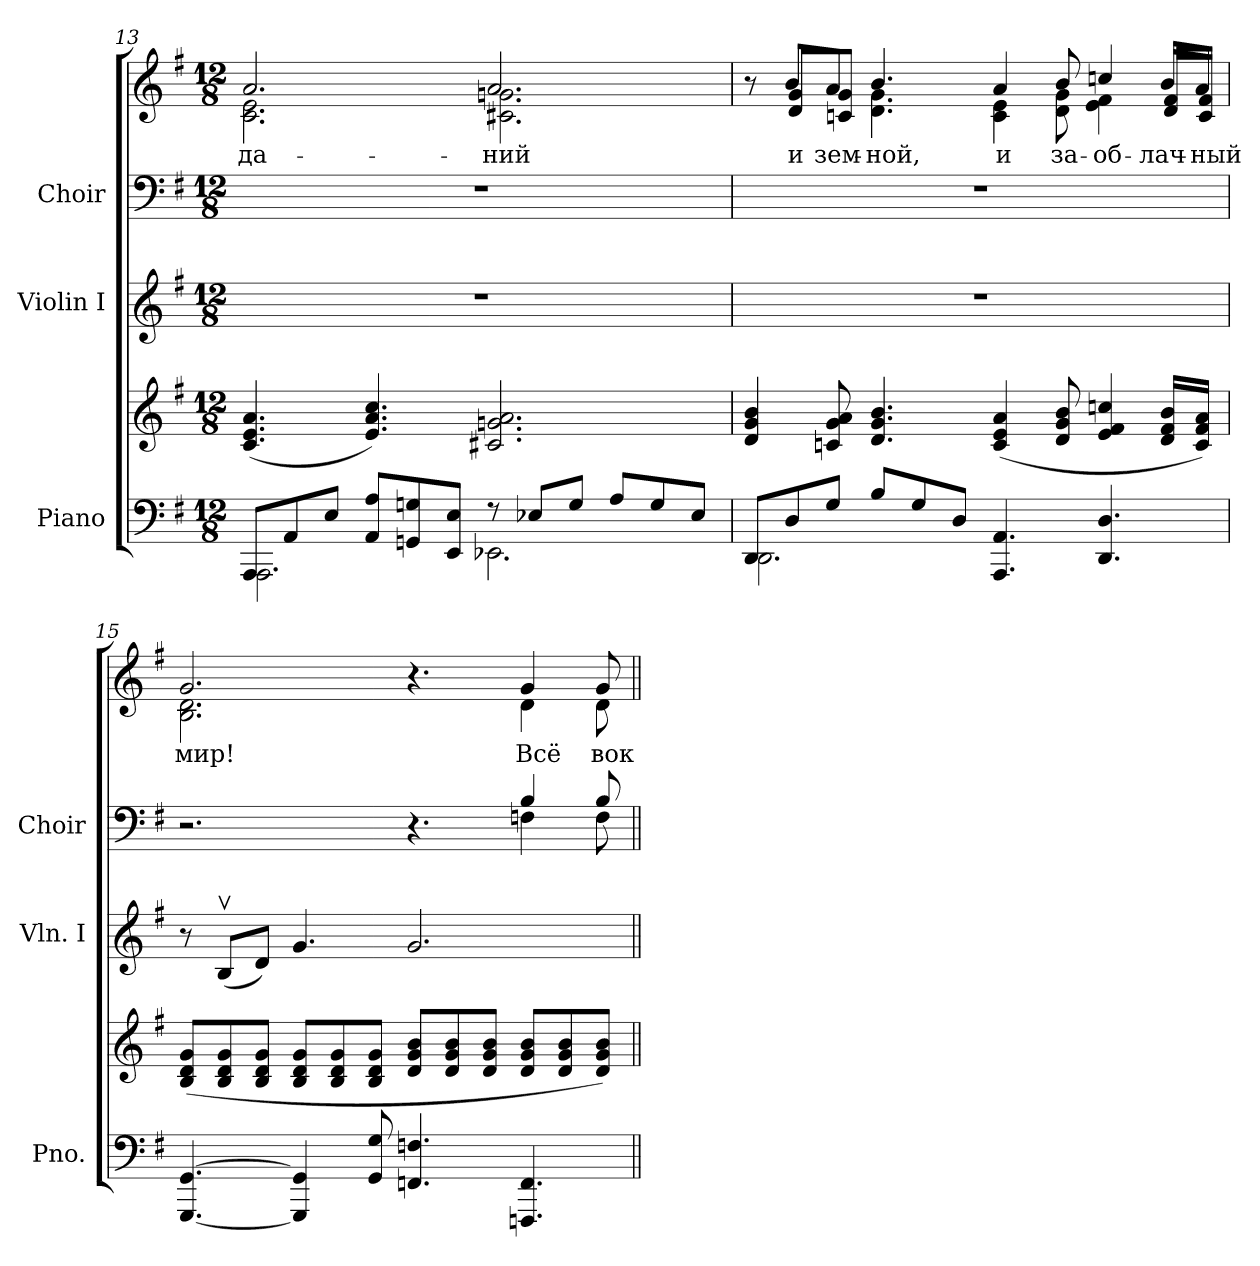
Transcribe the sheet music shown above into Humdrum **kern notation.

**kern	**kern	**kern	**kern	**kern	**text	**dynam
*part3	*part3	*part2	*part1	*part1	*part1	*part1
*staff5	*staff4	*staff3	*staff2	*staff1	*staff1	*staff1/2
*I"Piano	*	*I"Violin I	*I"Choir	*	*	*
*I'Pno.	*	*I'Vln. I	*I'Choir	*	*	*
*clefF4	*clefG2	*clefG2	*clefF4	*clefG2	*	*
*k[f#]	*k[f#]	*k[f#]	*k[f#]	*k[f#]	*	*
*G:	*G:	*G:	*G:	*G:	*	*
*M12/8	*M12/8	*M12/8	*M12/8	*M12/8	*	*
=13	=13	=13	=13	=13	=13	=13
*^	*	*	*	*	*	*
!	!	!	!LO:N:vis=1	!LO:N:vis=1	!	!	!
*	*	*	*	*	*^	*	*
!	!	!	!	!	!	!	!LO:LY:b:color=#000000	!
8AAAi/L	2.AAAi\	(4.ci/ 4.ei 4.ai	1.r	1.r	2.ai/	2.ci\ 2.ei	-да-	.
8AAi/	.	.	.	.	.	.	.	.
8Ei/J	.	.	.	.	.	.	.	.
8AAi/ 8AiL	.	4.ei/ 4.ai 4.cci)	.	.	.	.	.	.
8GGni/ 8Gni	.	.	.	.	.	.	.	.
8EEi/ 8EiJ	.	.	.	.	.	.	.	.
!	!	!	!	!	!	!	!LO:LY:b:color=#000000	!
8r	2.EE-Xi\	2.c#Xi/ 2.gni 2.ai	.	.	2.ai/	2.c#Xi\ 2.gni	-ний	.
8E-Xi/L	.	.	.	.	.	.	.	.
8Gi/J	.	.	.	.	.	.	.	.
8Ai/L	.	.	.	.	.	.	.	.
8Gi/	.	.	.	.	.	.	.	.
8E-i/J	.	.	.	.	.	.	.	.
=14	=14	=14	=14	=14	=14	=14	=14	=14
!	!	!	!LO:N:vis=1	!LO:N:vis=1	!	!	!	!
8DDi/L	2.DDi\	4di/ 4gi 4bi	1.r	1.r	8r	8ryy	.	.
!	!	!	!	!	!	!	!LO:LY:b:color=#000000	!
8Di/	.	.	.	.	8bi/L	8di/ 8gi/L	и	.
!	!	!	!	!	!	!	!LO:LY:b:color=#000000	!
8Gi/J	.	8cni/ 8gi 8ai	.	.	8ai/J	8cni/ 8gi/J	зем-	.
!	!	!	!	!	!	!	!LO:LY:b:color=#000000	!
8Bi/L	.	4.di/ 4.gi 4.bi	.	.	4.bi/	4.di\ 4.gi	-ной,	.
8Gi/	.	.	.	.	.	.	.	.
8Di/J	.	.	.	.	.	.	.	.
!	!	!	!	!	!	!	!LO:LY:b:color=#000000	!
4.AAAi/ 4.AAi	4.ryy	(4ci/ 4ei 4ai	.	.	4ai/	4ci\ 4ei	и	.
!	!	!	!	!	!	!	!LO:LY:b:color=#000000	!
.	.	8di/ 8gi 8bi	.	.	8bi/	8di\ 8gi	за-	.
!	!	!	!	!	!	!	!LO:LY:b:color=#000000	!
4.DDi/ 4.Di	4.ryy	4ei/ 4f#i 4ccni	.	.	4ccni/	4ei\ 4f#i	-об-	.
!	!	!	!	!	!	!	!LO:LY:b:color=#000000	!
.	.	16di/ 16f#i 16biLL	.	.	16bi/LL	16di/ 16f#i/LL	-лач-	.
!	!	!	!	!	!	!	!LO:LY:b:color=#000000	!
.	.	16ci/ 16f#i 16aiJJ)	.	.	16ai/JJ	16ci/ 16f#i/JJ	-ный	.
*v	*v	*	*	*	*	*	*	*
!!LO:LB:g=z	!!
=15	=15	=15	=15	=15	=15	=15	=15
*	*	*	*^	*	*	*	*
!	!	!	!	!	!	!	!LO:LY:b:color=#000000	!
[<4.GGGi/ [>4.GGi	(8Bi/ 8di 8giL	8r	2.r	2.ryy	2.gi/	2.Bi\ 2.di	мир!	.
.	8Bi/ 8di 8gi	(8Bvi/L	.	.	.	.	.	.
.	8Bi/ 8di 8giJ	8di/J)	.	.	.	.	.	.
4GGGi/] 4GGi]	8Bi/ 8di 8giL	4.gi/	.	.	.	.	.	.
.	8Bi/ 8di 8gi	.	.	.	.	.	.	.
8GGi/ 8Gi	8Bi/ 8di 8giJ	.	.	.	.	.	.	.
4.FFni/ 4.Fni	8di/ 8gi 8biL	2.gi/	4.r	4.ryy	4.r	4.ryy	.	.
.	8di/ 8gi 8bi	.	.	.	.	.	.	.
.	8di/ 8gi 8biJ	.	.	.	.	.	.	.
!	!	!	!	!	!	!	!LO:LY:b:color=#000000	!
4.FFFni/ 4.FFi	8di/ 8gi 8biL	.	4Bi/	4Fni\	4gi/	4di\	Всё	mp mp
.	8di/ 8gi 8bi	.	.	.	.	.	.	.
!	!	!	!	!	!	!	!LO:LY:b:color=#000000	!
.	8di/ 8gi 8biJ)	.	8Bi/	8Fi\	8gi/	8di\	вок-	.
*	*	*	*v	*v	*	*	*	*
*	*	*	*	*v	*v	*	*
=||	=||	=||	=||	=||	=||	=||
*-	*-	*-	*-	*-	*-	*-
